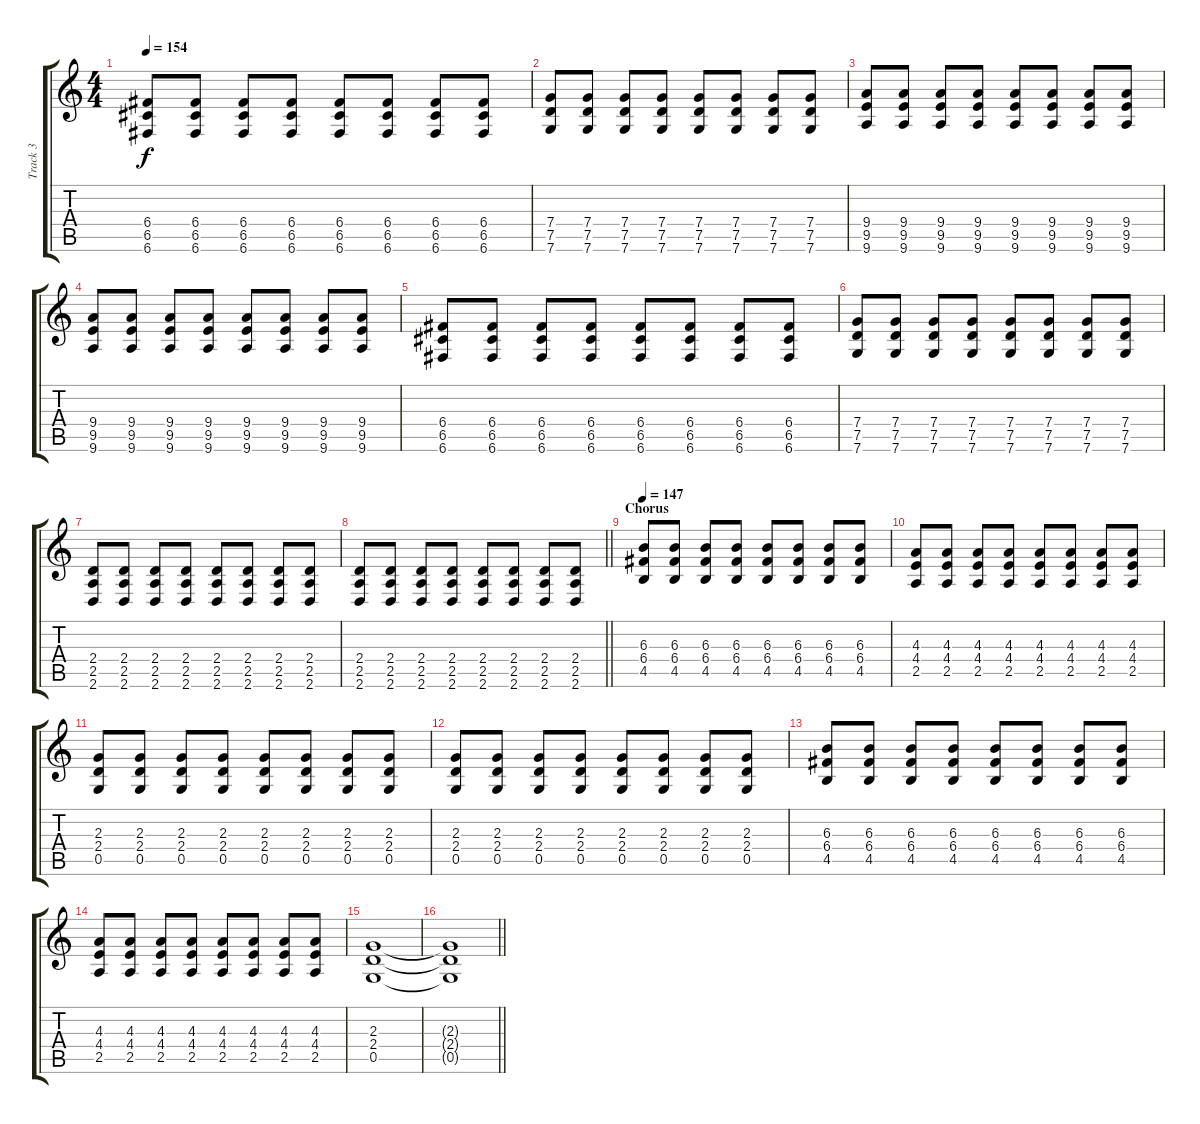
\track ("Track 3" "Track 3") {instrument distortionguitar}
\staff {score tabs}
\tuning (D4 A3 F3 C3 G2 C2) {hide}
\ts (4 4)
\tempo 154
\clef g2
\ks c
(6.4 6.5 6.6).8{dy f volume 8} (6.4 6.5 6.6).8 (6.4 6.5 6.6).8 (6.4 6.5 6.6).8 (6.4 6.5 6.6).8 (6.4 6.5 6.6).8 (6.4 6.5 6.6).8 (6.4 6.5 6.6).8 |
(7.4 7.5 7.6).8 (7.4 7.5 7.6).8 (7.4 7.5 7.6).8 (7.4 7.5 7.6).8 (7.4 7.5 7.6).8 (7.4 7.5 7.6).8 (7.4 7.5 7.6).8 (7.4 7.5 7.6).8 |
(9.4 9.5 9.6).8 (9.4 9.5 9.6).8 (9.4 9.5 9.6).8 (9.4 9.5 9.6).8 (9.4 9.5 9.6).8 (9.4 9.5 9.6).8 (9.4 9.5 9.6).8 (9.4 9.5 9.6).8 |
(9.4 9.5 9.6).8 (9.4 9.5 9.6).8 (9.4 9.5 9.6).8 (9.4 9.5 9.6).8 (9.4 9.5 9.6).8 (9.4 9.5 9.6).8 (9.4 9.5 9.6).8 (9.4 9.5 9.6).8 |
(6.4 6.5 6.6).8 (6.4 6.5 6.6).8 (6.4 6.5 6.6).8 (6.4 6.5 6.6).8 (6.4 6.5 6.6).8 (6.4 6.5 6.6).8 (6.4 6.5 6.6).8 (6.4 6.5 6.6).8 |
(7.4 7.5 7.6).8 (7.4 7.5 7.6).8 (7.4 7.5 7.6).8 (7.4 7.5 7.6).8 (7.4 7.5 7.6).8 (7.4 7.5 7.6).8 (7.4 7.5 7.6).8 (7.4 7.5 7.6).8 |
(2.4 2.5 2.6).8 (2.4 2.5 2.6).8 (2.4 2.5 2.6).8 (2.4 2.5 2.6).8 (2.4 2.5 2.6).8 (2.4 2.5 2.6).8 (2.4 2.5 2.6).8 (2.4 2.5 2.6).8 |
\barLineRight lightlight
(2.4 2.5 2.6).8 (2.4 2.5 2.6).8 (2.4 2.5 2.6).8 (2.4 2.5 2.6).8 (2.4 2.5 2.6).8 (2.4 2.5 2.6).8 (2.4 2.5 2.6).8 (2.4 2.5 2.6).8 |
\section ("" "Chorus")
\tempo 147
(6.3 6.4 4.5).8 (6.3 6.4 4.5).8 (6.3 6.4 4.5).8 (6.3 6.4 4.5).8 (6.3 6.4 4.5).8 (6.3 6.4 4.5).8 (6.3 6.4 4.5).8 (6.3 6.4 4.5).8 |
(4.3 4.4 2.5).8 (4.3 4.4 2.5).8 (4.3 4.4 2.5).8 (4.3 4.4 2.5).8 (4.3 4.4 2.5).8 (4.3 4.4 2.5).8 (4.3 4.4 2.5).8 (4.3 4.4 2.5).8 |
(2.3 2.4 0.5).8 (2.3 2.4 0.5).8 (2.3 2.4 0.5).8 (2.3 2.4 0.5).8 (2.3 2.4 0.5).8 (2.3 2.4 0.5).8 (2.3 2.4 0.5).8 (2.3 2.4 0.5).8 |
(2.3 2.4 0.5).8 (2.3 2.4 0.5).8 (2.3 2.4 0.5).8 (2.3 2.4 0.5).8 (2.3 2.4 0.5).8 (2.3 2.4 0.5).8 (2.3 2.4 0.5).8 (2.3 2.4 0.5).8 |
(6.3 6.4 4.5).8 (6.3 6.4 4.5).8 (6.3 6.4 4.5).8 (6.3 6.4 4.5).8 (6.3 6.4 4.5).8 (6.3 6.4 4.5).8 (6.3 6.4 4.5).8 (6.3 6.4 4.5).8 |
(4.3 4.4 2.5).8 (4.3 4.4 2.5).8 (4.3 4.4 2.5).8 (4.3 4.4 2.5).8 (4.3 4.4 2.5).8 (4.3 4.4 2.5).8 (4.3 4.4 2.5).8 (4.3 4.4 2.5).8 |
(2.3 2.4 0.5).1 |
\barLineRight lightlight
(2.3{t} 2.4{t} 0.5{t}).1
